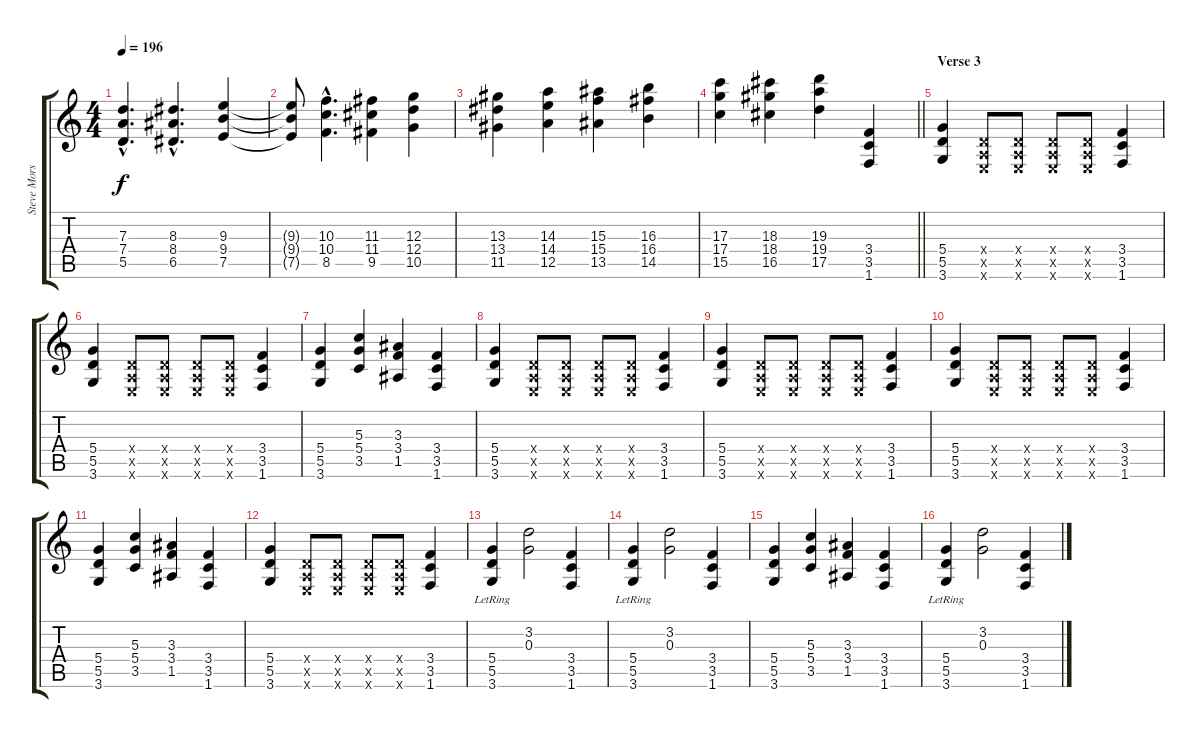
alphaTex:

\track ("Steve Morse" "Steve Mors") {instrument distortionguitar}
\staff {score tabs}
\tuning (E4 B3 G3 D3 A2 E2) {hide}
\ts (4 4)
\tempo 196
\clef g2
\ks c
(7.3{hac} 7.4{hac} 5.5{hac}).4{d dy f} (8.3{hac} 8.4{hac} 6.5{hac}).4{d} (9.3 9.4 7.5).4 |
(9.3{t} 9.4{t} 7.5{t}).8 (10.3{hac} 10.4{hac} 8.5{hac}).4{d} (11.3 11.4 9.5).4 (12.3 12.4 10.5).4 |
(13.3 13.4 11.5).4 (14.3 14.4 12.5).4 (15.3 15.4 13.5).4 (16.3 16.4 14.5).4 |
\barLineRight lightlight
(17.3 17.4 15.5).4 (18.3 18.4 16.5).4 (19.3 19.4 17.5).4 (3.4 3.5 1.6).4 |
\section ("" "Verse 3")
(5.4 5.5 3.6).4 (0.4{x} 0.5{x} 0.6{x}).8 (0.4{x} 0.5{x} 0.6{x}).8 (0.4{x} 0.5{x} 0.6{x}).8 (0.4{x} 0.5{x} 0.6{x}).8 (3.4 3.5 1.6).4 |
(5.4 5.5 3.6).4 (0.4{x} 0.5{x} 0.6{x}).8 (0.4{x} 0.5{x} 0.6{x}).8 (0.4{x} 0.5{x} 0.6{x}).8 (0.4{x} 0.5{x} 0.6{x}).8 (3.4 3.5 1.6).4 |
(5.4 5.5 3.6).4 (5.3 5.4 3.5).4 (3.3 3.4 1.5).4 (3.4 3.5 1.6).4 |
(5.4 5.5 3.6).4 (0.4{x} 0.5{x} 0.6{x}).8 (0.4{x} 0.5{x} 0.6{x}).8 (0.4{x} 0.5{x} 0.6{x}).8 (0.4{x} 0.5{x} 0.6{x}).8 (3.4 3.5 1.6).4 |
(5.4 5.5 3.6).4 (0.4{x} 0.5{x} 0.6{x}).8 (0.4{x} 0.5{x} 0.6{x}).8 (0.4{x} 0.5{x} 0.6{x}).8 (0.4{x} 0.5{x} 0.6{x}).8 (3.4 3.5 1.6).4 |
(5.4 5.5 3.6).4 (0.4{x} 0.5{x} 0.6{x}).8 (0.4{x} 0.5{x} 0.6{x}).8 (0.4{x} 0.5{x} 0.6{x}).8 (0.4{x} 0.5{x} 0.6{x}).8 (3.4 3.5 1.6).4 |
(5.4 5.5 3.6).4 (5.3 5.4 3.5).4 (3.3 3.4 1.5).4 (3.4 3.5 1.6).4 |
(5.4 5.5 3.6).4 (0.4{x} 0.5{x} 0.6{x}).8 (0.4{x} 0.5{x} 0.6{x}).8 (0.4{x} 0.5{x} 0.6{x}).8 (0.4{x} 0.5{x} 0.6{x}).8 (3.4 3.5 1.6).4 |
(5.4{lr} 5.5{lr} 3.6{lr}).4 (3.2 0.3).2 (3.4 3.5 1.6).4 |
(5.4{lr} 5.5{lr} 3.6{lr}).4 (3.2 0.3).2 (3.4 3.5 1.6).4 |
(5.4 5.5 3.6).4 (5.3 5.4 3.5).4 (3.3 3.4 1.5).4 (3.4 3.5 1.6).4 |
(5.4{lr} 5.5{lr} 3.6{lr}).4 (3.2 0.3).2 (3.4 3.5 1.6).4
